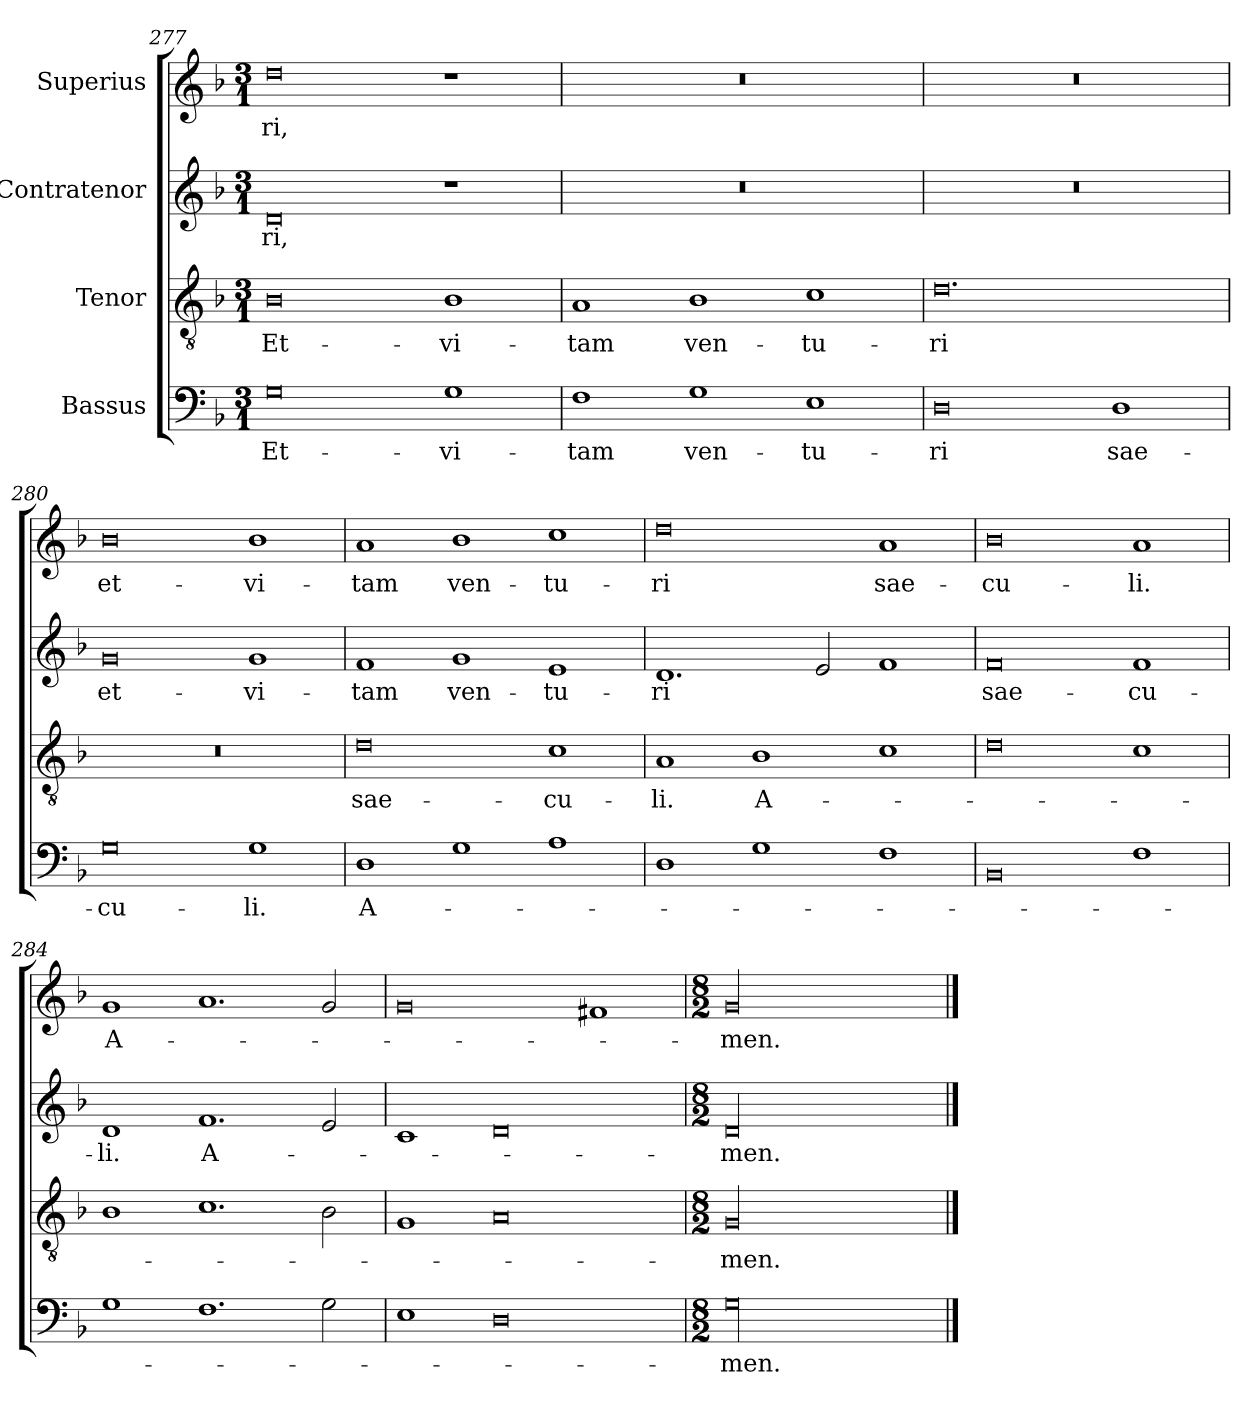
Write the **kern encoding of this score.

**kern	**text	**kern	**text	**kern	**text	**kern	**text
*part4	*part4	*part3	*part3	*part2	*part2	*part1	*part1
*staff4	*staff4	*staff3	*staff3	*staff2	*staff2	*staff1	*staff1
*I"Bassus	*	*I"Tenor	*	*I"Contratenor	*	*I"Superius	*
*clefF4	*	*clefGv2	*	*clefG2	*	*clefG2	*
*k[b-]	*	*k[b-]	*	*k[b-]	*	*k[b-]	*
*M3/1	*	*M3/1	*	*M3/1	*	*M3/1	*
=277	=277	=277	=277	=277	=277	=277	=277
0G\	Et-	0B-\	Et-	0d/	-ri,	0dd\	-ri,
1G\	vi-	1B-\	vi-	1r	.	1r	.
=278	=278	=278	=278	=278	=278	=278	=278
!	!	!	!	!LO:N:vis=0	!	!LO:N:vis=0	!
1F\	-tam	1A/	-tam	0.r	.	0.r	.
1G\	ven-	1B-\	ven-	.	.	.	.
1E\	-tu-	1c\	-tu-	.	.	.	.
=279	=279	=279	=279	=279	=279	=279	=279
!	!	!	!	!LO:N:vis=0	!	!LO:N:vis=0	!
0D\	-ri	0.d\	-ri	0.r	.	0.r	.
1D\	sae-	.	.	.	.	.	.
=280	=280	=280	=280	=280	=280	=280	=280
!	!	!LO:N:vis=0	!	!	!	!	!
0G\	-cu-	0.r	.	0g/	et-	0b-\	et-
1G\	-li.	.	.	1g/	vi-	1b-\	vi-
=281	=281	=281	=281	=281	=281	=281	=281
1D\	A-	0d\	sae-	1f/	-tam	1a/	-tam
1G\	.	.	.	1g/	ven-	1b-\	ven-
1A\	.	1c\	-cu-	1e/	-tu-	1cc\	-tu-
=282	=282	=282	=282	=282	=282	=282	=282
1D\	.	1A/	-li.	1.d/	-ri	0dd\	-ri
1G\	.	1B-\	A-	.	.	.	.
.	.	.	.	2e/	.	.	.
1F\	.	1c\	.	1f/	.	1a/	sae-
=283	=283	=283	=283	=283	=283	=283	=283
0BB-/	.	0d\	.	0f/	sae-	0b-\	-cu-
1F\	.	1c\	.	1f/	-cu-	1a/	-li.
=284	=284	=284	=284	=284	=284	=284	=284
1G\	.	1B-\	.	1d/	-li.	1g/	A-
1.F\	.	1.c\	.	1.f/	A-	1.a/	.
2G\	.	2B-\	.	2e/	.	2g/	.
=285	=285	=285	=285	=285	=285	=285	=285
1E\	.	1G/	.	1c/	.	0g/	.
0D\	.	0A/	.	0d/	.	.	.
.	.	.	.	.	.	1f#X/	.
=286	=286	=286	=286	=286	=286	=286	=286
*M8/2	*	*M8/2	*	*M8/2	*	*M8/2	*
00G\	-men.	00G/	-men.	00d/	-men.	00g/	-men.
==	==	==	==	==	==	==	==
*-	*-	*-	*-	*-	*-	*-	*-
